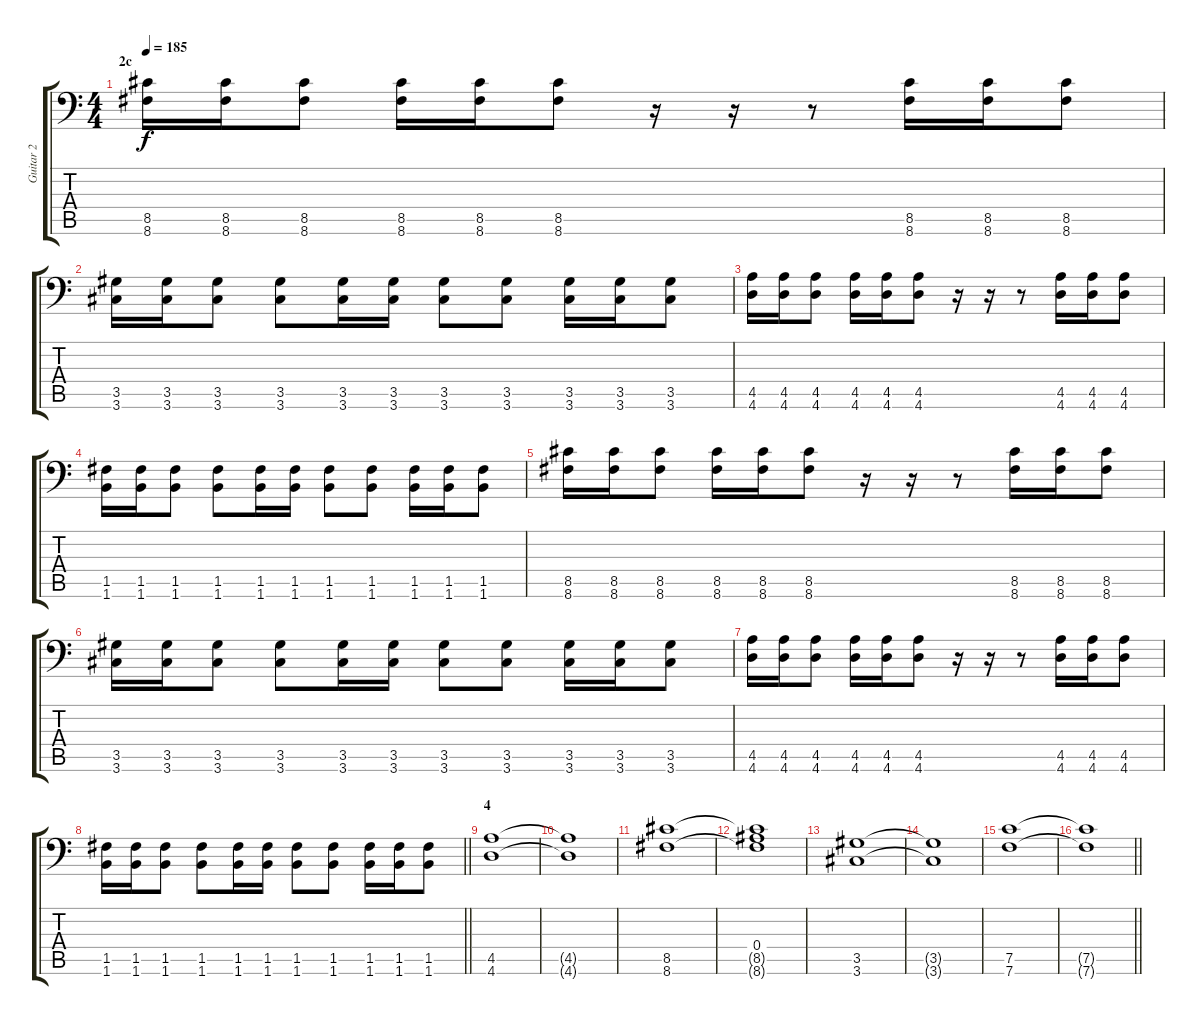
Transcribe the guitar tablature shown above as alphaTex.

\track ("Guitar 2" "Guitar 2") {instrument distortionguitar}
\staff {score tabs}
\tuning (C4 G3 Eb3 Bb2 F2 Bb1) {hide}
\ts (4 4)
\section ("" "2c")
\tempo 185
\clef f4
\ks c
(8.5 8.6).16{dy f} (8.5 8.6).16 (8.5 8.6).8 (8.5 8.6).16 (8.5 8.6).16 (8.5 8.6).8 r.16 r.16 r.8 (8.5 8.6).16 (8.5 8.6).16 (8.5 8.6).8 |
(3.5 3.6).16 (3.5 3.6).16 (3.5 3.6).8 (3.5 3.6).8 (3.5 3.6).16 (3.5 3.6).16 (3.5 3.6).8 (3.5 3.6).8 (3.5 3.6).16 (3.5 3.6).16 (3.5 3.6).8 |
(4.5 4.6).16 (4.5 4.6).16 (4.5 4.6).8 (4.5 4.6).16 (4.5 4.6).16 (4.5 4.6).8 r.16 r.16 r.8 (4.5 4.6).16 (4.5 4.6).16 (4.5 4.6).8 |
(1.5 1.6).16 (1.5 1.6).16 (1.5 1.6).8 (1.5 1.6).8 (1.5 1.6).16 (1.5 1.6).16 (1.5 1.6).8 (1.5 1.6).8 (1.5 1.6).16 (1.5 1.6).16 (1.5 1.6).8 |
(8.5 8.6).16 (8.5 8.6).16 (8.5 8.6).8 (8.5 8.6).16 (8.5 8.6).16 (8.5 8.6).8 r.16 r.16 r.8 (8.5 8.6).16 (8.5 8.6).16 (8.5 8.6).8 |
(3.5 3.6).16 (3.5 3.6).16 (3.5 3.6).8 (3.5 3.6).8 (3.5 3.6).16 (3.5 3.6).16 (3.5 3.6).8 (3.5 3.6).8 (3.5 3.6).16 (3.5 3.6).16 (3.5 3.6).8 |
(4.5 4.6).16 (4.5 4.6).16 (4.5 4.6).8 (4.5 4.6).16 (4.5 4.6).16 (4.5 4.6).8 r.16 r.16 r.8 (4.5 4.6).16 (4.5 4.6).16 (4.5 4.6).8 |
\barLineRight lightlight
(1.5 1.6).16 (1.5 1.6).16 (1.5 1.6).8 (1.5 1.6).8 (1.5 1.6).16 (1.5 1.6).16 (1.5 1.6).8 (1.5 1.6).8 (1.5 1.6).16 (1.5 1.6).16 (1.5 1.6).8 |
\section ("" "4")
(4.5 4.6).1 |
(4.5{t} 4.6{t}).1 |
(8.5 8.6).1 |
(0.4 8.5{t} 8.6{t}).1 |
(3.5 3.6).1 |
(3.5{t} 3.6{t}).1 |
(7.5 7.6).1 |
\barLineRight lightlight
(7.5{t} 7.6{t}).1
